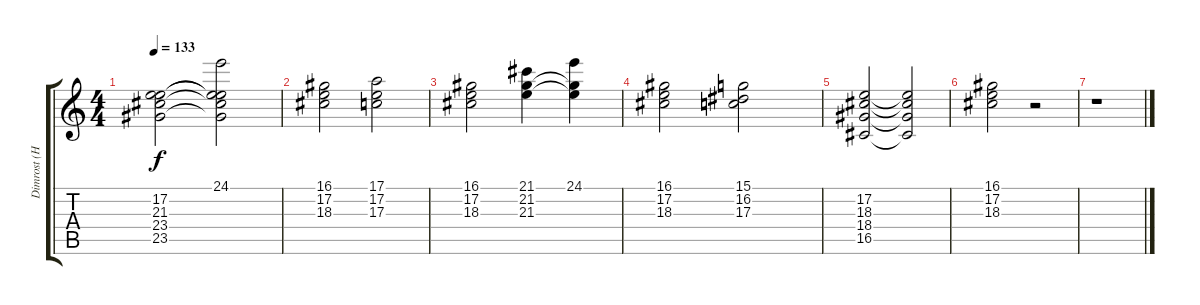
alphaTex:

\track ("Dimrost (High pitch Strings)" "Dimrost (H") {instrument synthstrings1}
\staff {score tabs}
\tuning (E4 B3 G3 D3 A2 E2) {hide}
\ts (4 4)
\tempo 133
\clef g2
\ks c
(17.2 21.3 23.4 23.5).2{dy f} (24.1 17.2{t} 21.3{t} 23.4{t} 23.5{t}).2 |
(16.1 17.2 18.3).2 (17.1 17.2 17.3).2 |
(16.1 17.2 18.3).2 (21.1 21.2 21.3).4 (24.1 21.2{t} 21.3{t}).4 |
(16.1 17.2 18.3).2 (15.1 16.2 17.3).2 |
(17.2 18.3 18.4 16.5).2 (17.2{t} 18.3{t} 18.4{t} 16.5{t}).2 |
(16.1 17.2 18.3).2 r.2 |
r.1
